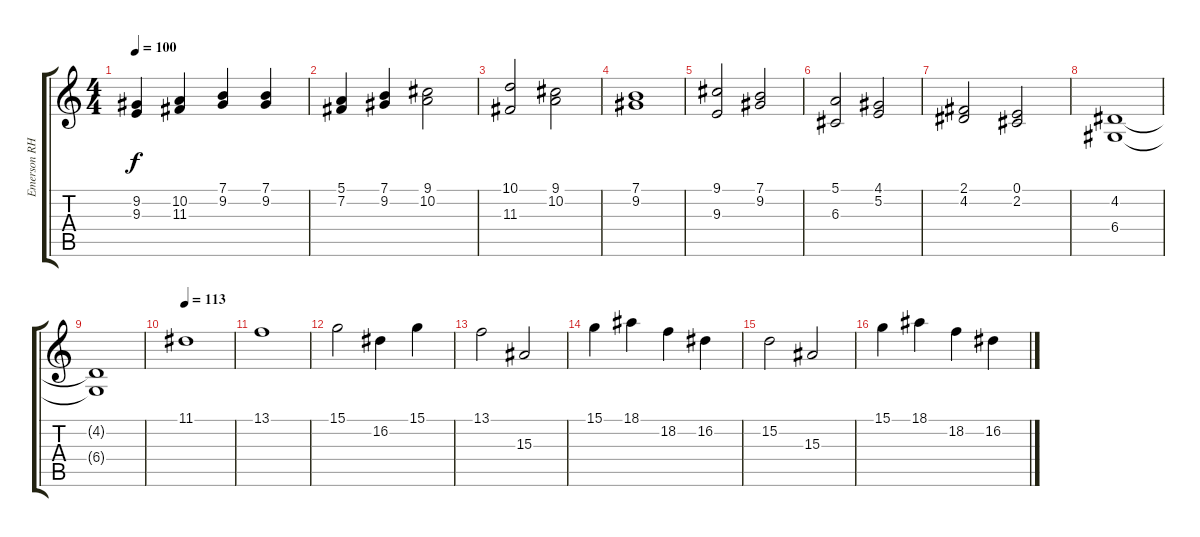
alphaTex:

\track ("Emerson RH" "Emerson RH") {instrument rockorgan}
\staff {score tabs}
\tuning (E4 B3 G3 D3 A2 E2) {hide}
\ts (4 4)
\tempo 100
\clef g2
\ks c
(9.2 9.3).4{dy f} (10.2 11.3).4 (7.1 9.2).4 (7.1 9.2).4 |
(5.1 7.2).4 (7.1 9.2).4 (9.1 10.2).2 |
(10.1 11.3).2 (9.1 10.2).2 |
(7.1 9.2).1 |
(9.1 9.3).2 (7.1 9.2).2 |
(5.1 6.3).2 (4.1 5.2).2 |
(2.1 4.2).2 (0.1 2.2).2 |
(4.2 6.4).1 |
(4.2{t} 6.4{t}).1 |
\tempo 113
11.1.1 |
13.1.1 |
15.1.2 16.2.4 15.1.4 |
13.1.2 15.3.2 |
15.1.4 18.1.4 18.2.4 16.2.4 |
15.2.2 15.3.2 |
15.1.4 18.1.4 18.2.4 16.2.4
